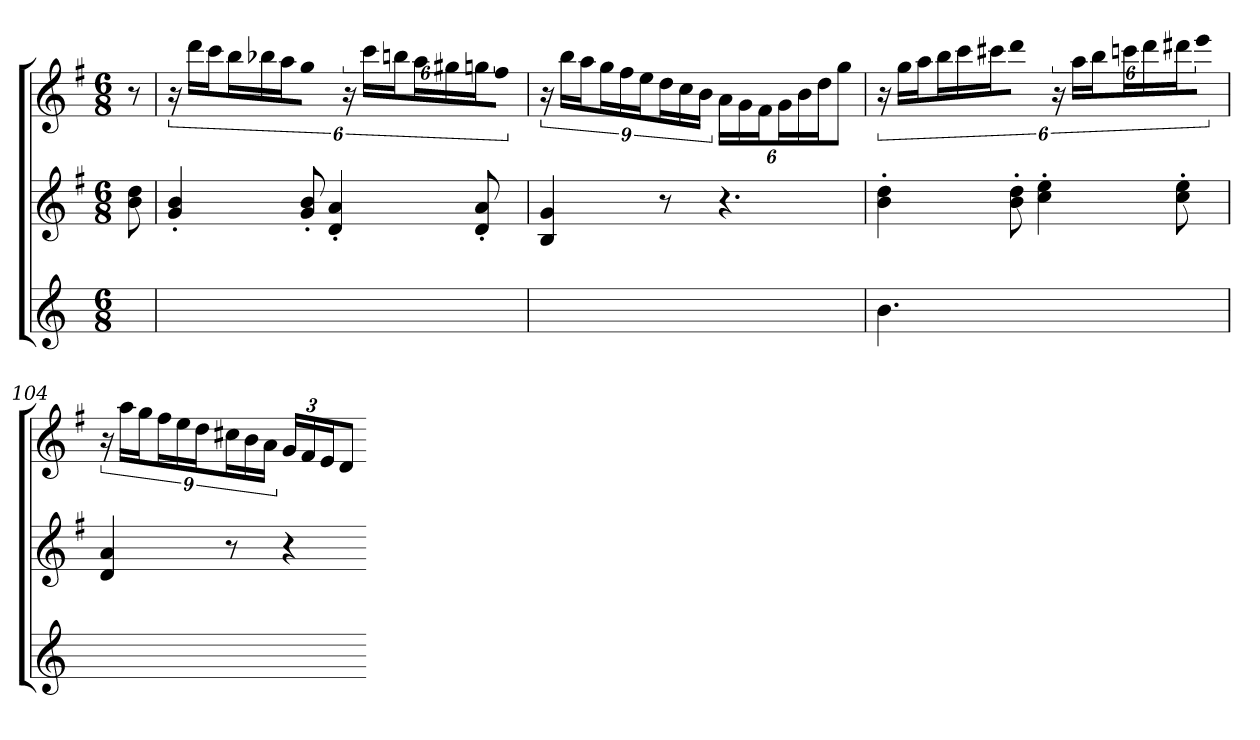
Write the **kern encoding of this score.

**kern	**kern	**kern
*part3	*part2	*part1
*staff3	*staff2	*staff1
*	*clefG2	*clefG2
*	*k[f#]	*k[f#]
*	*G:	*G:
*M6/8	*M6/8	*M6/8
=	=	=
8ryy	8b 8dd	8r
=101	=101	=101
2.ryy	4g' 4b'	24r
.	.	24dddLL
.	.	24cccJ
.	.	24bbL
.	.	24bb-X
.	.	24aaJ
.	8g' 8b'	8ggJ
.	4d' 4a'	24r
.	.	24cccLL
.	.	24bbnJ
.	.	24aaL
.	.	24gg#X
.	.	24ggnJ
.	8d' 8a'	8ff#J
=102	=102	=102
2.ryy	4B 4g	24r
.	.	24bbLL
.	.	24aaJ
.	.	24ggL
.	.	24ff#
.	.	24eeJ
.	8r	24ddL
.	.	24cc
.	.	24bJJ
.	4.r	24aLL
.	.	24g
.	.	24f#J
.	.	24gL
.	.	24b
.	.	24ddJ
.	.	8ggJ
=103	=103	=103
4.b	4b' 4dd'	24r
.	.	24ggLL
.	.	24aaJ
.	.	24bbL
.	.	24ccc
.	.	24ccc#XJ
.	8b' 8dd'	8dddJ
4.ryy	4cc' 4ee'	24r
.	.	24aaLL
.	.	24bbJ
.	.	24cccnL
.	.	24ddd
.	.	24ddd#XJ
.	8cc' 8ee'	8eeeJ
=104	=104	=104
2ryy	4d 4a	24r
.	.	24aaLL
.	.	24ggJ
.	.	24ff#L
.	.	24ee
.	.	24ddJ
.	8r	24cc#XL
.	.	24b
.	.	24aJJ
.	4r	24gLL
.	.	24f#
.	.	24eJ
8ryy	.	8dJ
=-	=-	=-
*-	*-	*-
